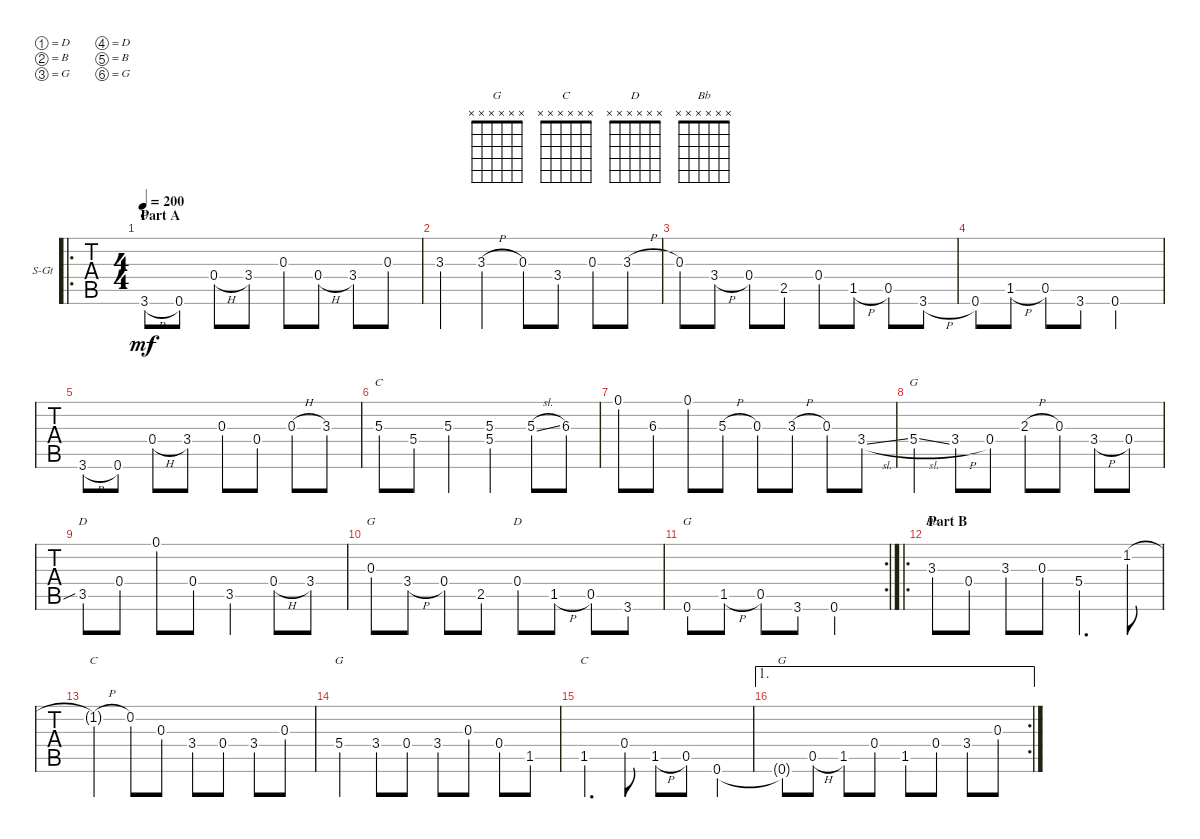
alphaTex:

\defaultSystemsLayout 4
\bracketExtendMode groupsimilarinstruments
\firstSystemTrackNameOrientation horizontal
\otherSystemsTrackNameOrientation horizontal
\track ("Steel Guitar" "S-Gt") {multiBarRest instrument acousticgrandpiano}
\staff {tabs}
\tuning (D4 B3 G3 D3 B2 G2)
\displaytranspose 12
\chord ("G" x x x x x x)
\chord ("C" x x x x x x)
\chord ("D" x x x x x x)
\chord ("Bb" x x x x x x)
\ro
\ts (4 4)
\section ("" "Part A")
\tempo 200
\clef g2
\ks g
3.6{h}.8{ch "G" dy mf instrument acousticgrandpiano} 0.6.8 0.4{h}.8 3.4.8 0.3.8 0.4{h}.8 3.4.8 0.3.8 |
3.3.4 3.3{h}.4 0.3.8 3.4.8 0.3.8 3.3{h}.8 |
0.3.8 3.4{h}.8 0.4.8 2.5.8 0.4.8 1.5{h}.8 0.5.8 3.6{h}.8 |
0.6.8 1.5{h}.8 0.5.8 3.6.8 0.6.2 |
3.6{h}.8 0.6.8 0.4{h}.8 3.4.8 0.3.8 0.4.8 0.3{h}.8 3.3.8 |
5.3.8{ch "C"} 5.4.8 5.3.4 (5.3 5.4).4 5.3{sl}.8 6.3.8 |
0.1.8 6.3.8 0.1.8 5.3{h}.8 0.3.8 3.3{h}.8 0.3.8 3.4{sl}.8 |
5.4{sl}.4{ch "G"} 3.4{h}.8 0.4.8 2.3{h}.8 0.3.8 3.4{h}.8 0.4.8 |
3.5{sib}.8{ch "D"} 0.4.8 0.1.8 0.4.8 3.5.4 0.4{h}.8 3.4.8 |
0.3.8{ch "G"} 3.4{h}.8 0.4.8 2.5.8 0.4.8{ch "D"} 1.5{h}.8 0.5.8 3.6.8 |
\rc 2
0.6.8{ch "G"} 1.5{h}.8 0.5.8 3.6.8 0.6.2 |
\ro
\section ("" "Part B")
3.3.8{ch "Bb"} 0.4.8 3.3.8 0.3.8 5.4.4{d} 1.2.8 |
1.2{h t}.4{ch "C"} 0.2.8 0.3.8 3.4.8 0.4.8 3.4.8 0.3.8 |
5.4.4{ch "G"} 3.4.8 0.4.8 3.4.8 0.3.8 0.4.8 1.5.8 |
1.5.4{d ch "C"} 0.4.8 1.5{h}.8 0.5.8 0.6.4 |
\ae 1
\rc 2
0.6{t}.8{ch "G"} 0.5{h}.8 1.5.8 0.4.8 1.5.8 0.4.8 3.4.8 0.3.8
